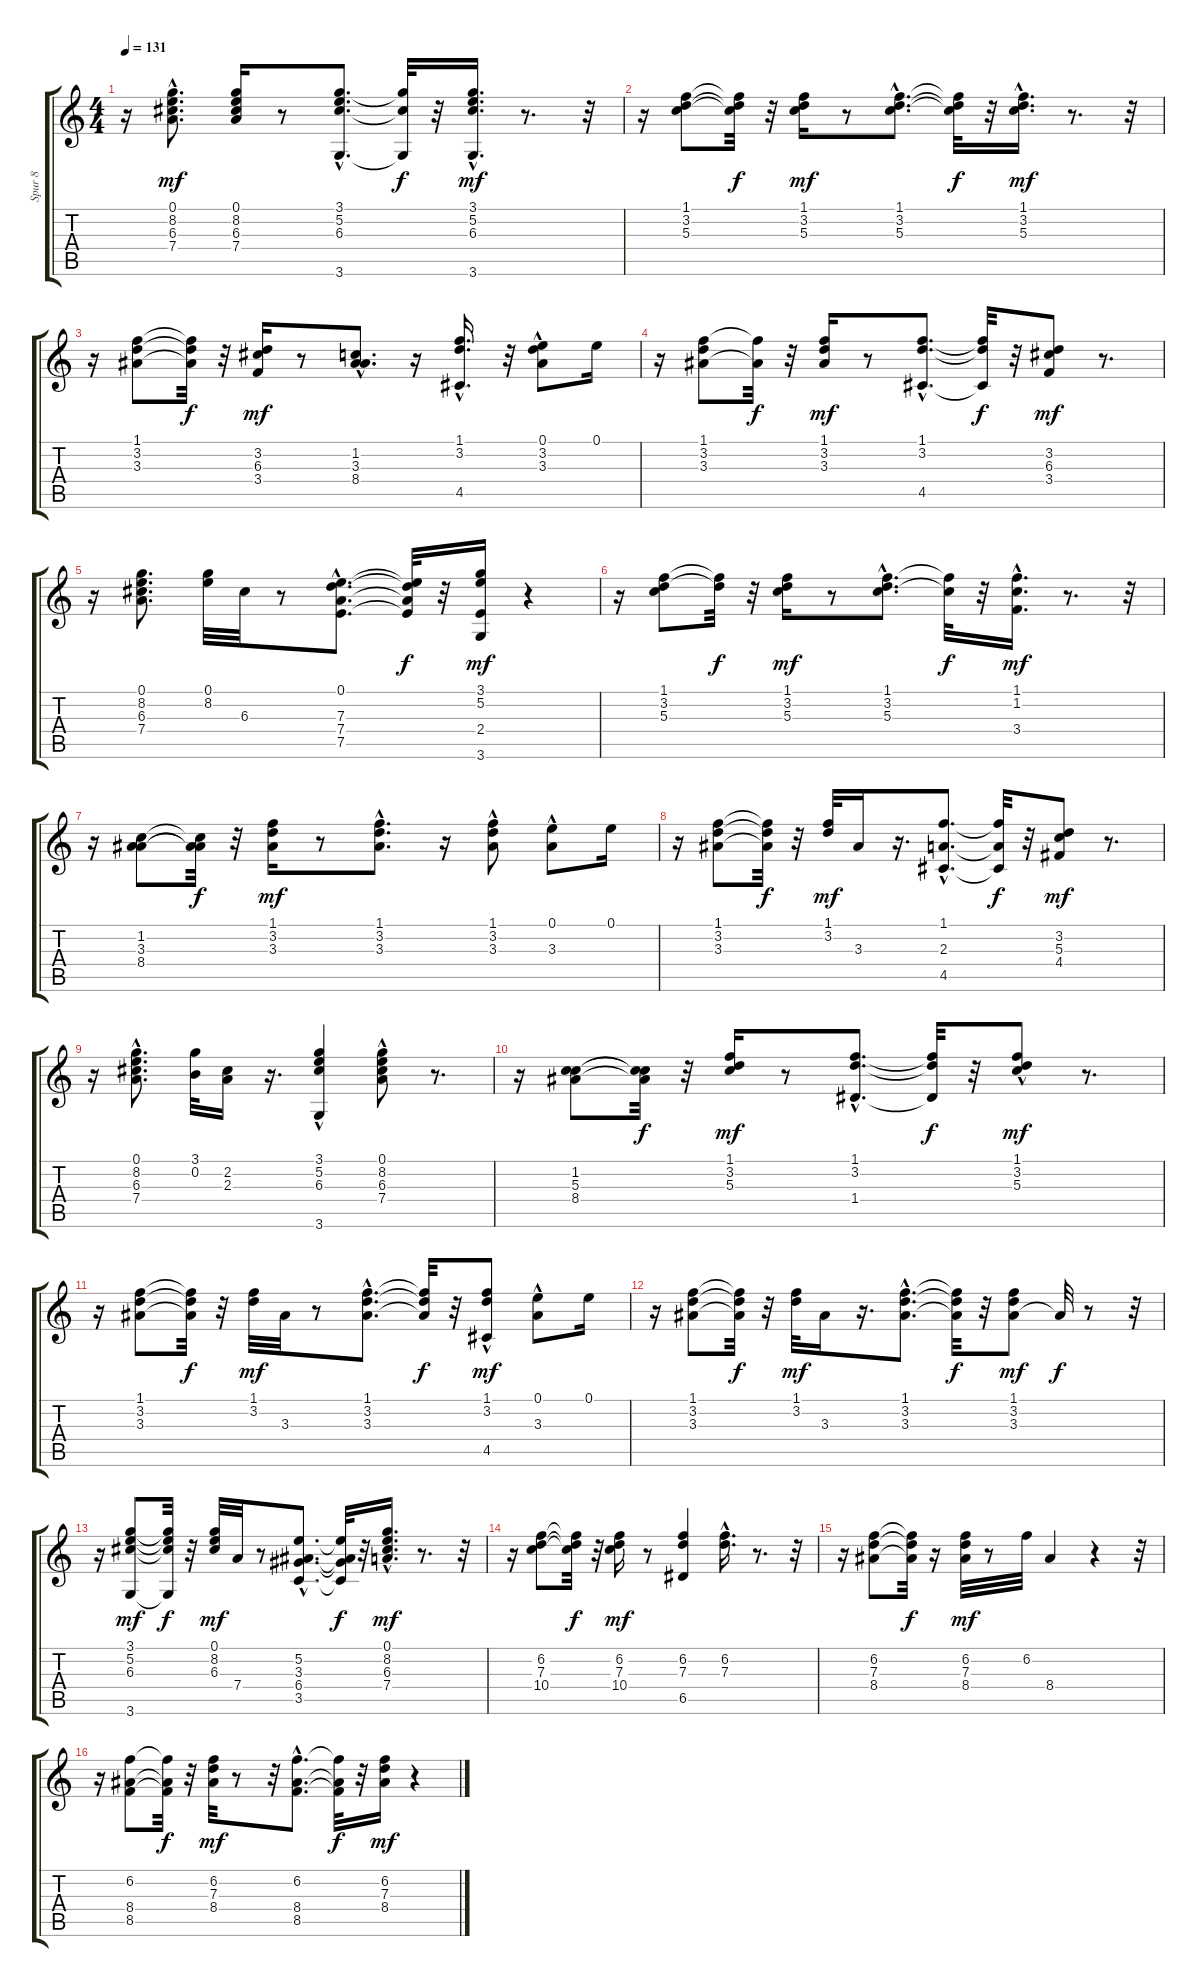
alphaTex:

\track ("Spur 8" "Spur 8") {instrument acousticguitarnylon}
\staff {score tabs}
\tuning (E4 B3 G3 D3 A2 E2) {hide}
\ts (4 4)
\tempo 131
\clef g2
\ks c
r.16{dy mf} (0.1 8.2 6.3 7.4{hac}).8{d} (0.1 8.2 6.3 7.4).16 r.8 (3.1{hac} 5.2{hac} 6.3{hac} 3.6{hac}).8{d} (3.1{t} 6.3{t} 3.6{t}).32{dy f} r.32 (3.1{hac} 5.2{hac} 6.3{hac} 3.6{hac}).16{d dy mf} r.8{d} r.32 |
r.16 (1.1 3.2 5.3).8 (1.1{t} 3.2{t} 5.3{t}).32{dy f} r.32 (1.1 3.2 5.3).16{dy mf} r.8 (1.1{hac} 3.2{hac} 5.3{hac}).8{d} (1.1{t} 3.2{t} 5.3{t}).32{dy f} r.32 (1.1{hac} 3.2{hac} 5.3{hac}).16{d dy mf} r.8{d} r.32 |
r.16 (1.1 3.2 3.3).8 (1.1{t} 3.2{t} 3.3{t}).32{dy f} r.32 (3.2 6.3 3.4).16{dy mf} r.8 (1.2{hac} 3.3{hac} 8.4{hac}).8{d} r.16 (1.1{hac} 3.2{hac} 4.5).16{d} r.32 (0.1{hac} 3.2 3.3).8 0.1.16 |
r.16 (1.1 3.2 3.3).8 (1.1{t} 3.3{t}).32{dy f} r.32 (1.1 3.2 3.3).16{dy mf} r.8 (1.1{hac} 3.2{hac} 4.5{hac}).8{d} (1.1{t} 3.2{t} 4.5{t}).32{dy f} r.32 (3.2 6.3 3.4).8{dy mf} r.8{d} |
r.16 (0.1 8.2 6.3 7.4).8{d} (0.1 8.2).32 6.3.32 r.8 (0.1{hac} 7.3{hac} 7.4{hac} 7.5{hac}).8{d} (0.1{t} 7.3{t} 7.4{t} 7.5{t}).32{dy f} r.32 (3.1 5.2 2.4 3.6).16{dy mf} r.4 |
r.16 (1.1 3.2 5.3).8 (1.1{t} 3.2{t}).32{dy f} r.32 (1.1 3.2 5.3).16{dy mf} r.8 (1.1{hac} 3.2{hac} 5.3{hac}).8{d} (1.1{t} 5.3{t}).32{dy f} r.32 (1.1 1.2{hac} 3.4).16{d dy mf} r.8{d} r.32 |
r.16 (1.2 3.3 8.4).8 (1.2{t} 3.3{t} 8.4{t}).32{dy f} r.32 (1.1 3.2 3.3).16{dy mf} r.8 (1.1{hac} 3.2{hac} 3.3{hac}).8{d} r.16 (1.1{hac} 3.2 3.3).8 (0.1{hac} 3.3).8 0.1.16 |
r.16 (1.1 3.2 3.3).8 (1.1{t} 3.2{t} 3.3{t}).32{dy f} r.32 (1.1 3.2).32{dy mf} 3.3.16 r.16{d} (1.1{hac} 2.3{hac} 4.5{hac}).8{d} (1.1{t} 2.3{t} 4.5{t}).32{dy f} r.32 (3.2 5.3 4.4).8{dy mf} r.8{d} |
r.16 (0.1 8.2{hac} 6.3 7.4).8{d} (3.1 0.2).32 (2.2 2.3).16 r.16{d} (3.1{hac} 5.2{hac} 6.3 3.6).4 (0.1 8.2 6.3{hac} 7.4).8 r.8{d} |
r.16 (1.2 5.3 8.4).8 (1.2{t} 5.3{t} 8.4{t}).32{dy f} r.32 (1.1 3.2 5.3).16{dy mf} r.8 (1.1{hac} 3.2{hac} 1.4{hac}).8{d} (1.1{t} 3.2{t} 1.4{t}).32{dy f} r.32 (1.1 3.2{hac} 5.3).8{dy mf} r.8{d} |
r.16 (1.1 3.2 3.3).8 (1.1{t} 3.2{t} 3.3{t}).32{dy f} r.32 (1.1 3.2).32{dy mf} 3.3.32 r.8 (1.1{hac} 3.2{hac} 3.3{hac}).8{d} (1.1{t} 3.2{t} 3.3{t}).32{dy f} r.32 (1.1{hac} 3.2 4.5{hac}).8{dy mf} (0.1{hac} 3.3).8 0.1.16 |
r.16 (1.1 3.2 3.3).8 (1.1{t} 3.2{t} 3.3{t}).32{dy f} r.32 (1.1 3.2).32{dy mf} 3.3.16 r.16{d} (1.1{hac} 3.2{hac} 3.3{hac}).8{d} (1.1{t} 3.2{t} 3.3{t}).32{dy f} r.32 (1.1 3.2 3.3).8{dy mf} 3.3{t}.32{dy f} r.8 r.32 |
r.16 (3.1 5.2 6.3 3.6).8{dy mf} (3.1{t} 5.2{t} 6.3{t} 3.6{t}).32{dy f} r.32 (0.1 8.2 6.3).32{dy mf} 7.4.32 r.8 (5.2{hac} 3.3{hac} 6.4{hac} 3.5{hac}).8{d} (5.2{t} 3.3{t} 6.4{t} 3.5{t}).32{dy f} r.32 (0.1{hac} 8.2{hac} 6.3 7.4{hac}).16{d dy mf} r.8{d} r.32 |
r.16 (6.2 7.3 10.4).8 (6.2{t} 7.3{t} 10.4{t}).32{dy f} r.32 (6.2 7.3 10.4).16{dy mf} r.8 (6.2 7.3 6.5).4 (6.2{hac} 7.3{hac}).16{d} r.8{d} r.32 |
r.16 (6.2 7.3 8.4).8 (6.2{t} 7.3{t} 8.4{t}).32{dy f} r.16 (6.2 7.3 8.4).32{dy mf} r.8 6.2.32 8.4.4 r.4 r.32 |
r.16 (6.2 8.4 8.5).8 (6.2{t} 8.4{t} 8.5{t}).32{dy f} r.32 (6.2 7.3 8.4).32{dy mf} r.8 r.32 (6.2{hac} 8.4{hac} 8.5{hac}).8{d} (6.2{t} 8.4{t} 8.5{t}).32{dy f} r.32 (6.2 7.3 8.4).16{dy mf} r.4
